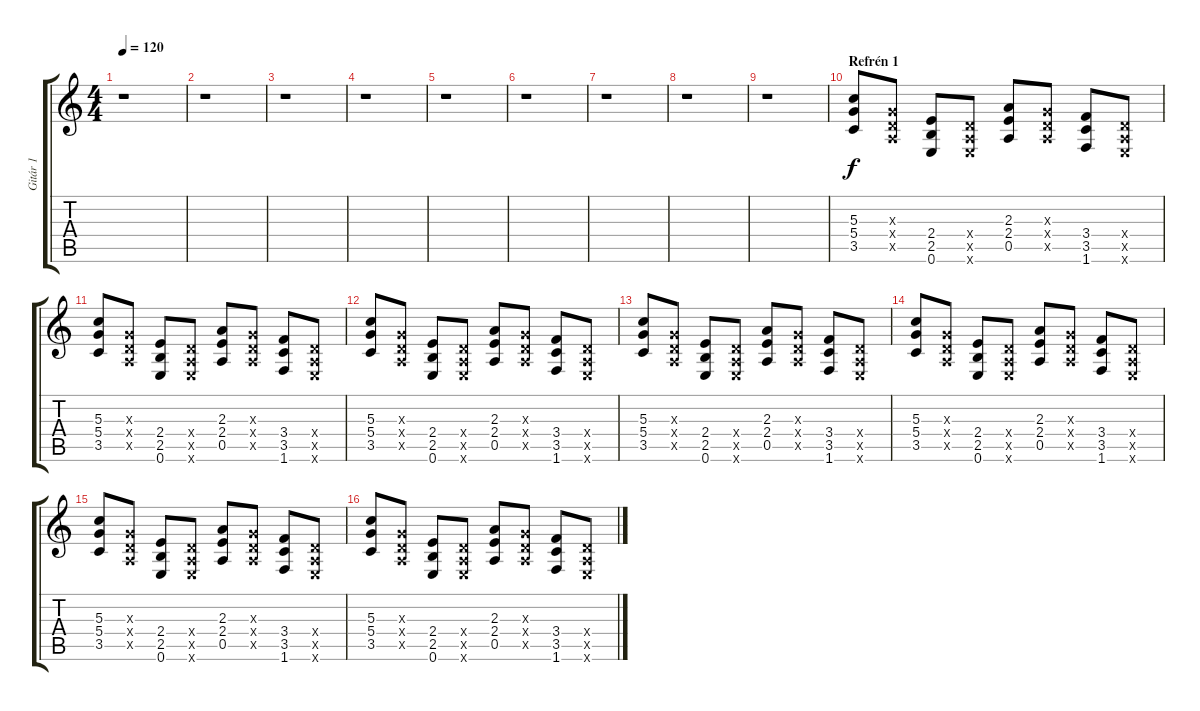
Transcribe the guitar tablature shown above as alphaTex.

\track ("Gitár 1" "Gitár 1") {instrument distortionguitar}
\staff {score tabs}
\tuning (E4 B3 G3 D3 A2 E2) {hide}
\ts (4 4)
\tempo 120
\clef g2
\ks c
r.1{dy f} |
r.1 |
r.1 |
r.1 |
r.1 |
r.1 |
r.1 |
r.1 |
r.1 |
\section ("" "Refrén 1")
(5.3 5.4 3.5).8{volume 16} (0.3{x} 0.4{x} 0.5{x}).8 (2.4 2.5 0.6).8 (0.4{x} 0.5{x} 0.6{x}).8 (2.3 2.4 0.5).8 (0.3{x} 0.4{x} 0.5{x}).8 (3.4 3.5 1.6).8 (0.4{x} 0.5{x} 0.6{x}).8 |
(5.3 5.4 3.5).8 (0.3{x} 0.4{x} 0.5{x}).8 (2.4 2.5 0.6).8 (0.4{x} 0.5{x} 0.6{x}).8 (2.3 2.4 0.5).8 (0.3{x} 0.4{x} 0.5{x}).8 (3.4 3.5 1.6).8 (0.4{x} 0.5{x} 0.6{x}).8 |
(5.3 5.4 3.5).8 (0.3{x} 0.4{x} 0.5{x}).8 (2.4 2.5 0.6).8 (0.4{x} 0.5{x} 0.6{x}).8 (2.3 2.4 0.5).8 (0.3{x} 0.4{x} 0.5{x}).8 (3.4 3.5 1.6).8 (0.4{x} 0.5{x} 0.6{x}).8 |
(5.3 5.4 3.5).8 (0.3{x} 0.4{x} 0.5{x}).8 (2.4 2.5 0.6).8 (0.4{x} 0.5{x} 0.6{x}).8 (2.3 2.4 0.5).8 (0.3{x} 0.4{x} 0.5{x}).8 (3.4 3.5 1.6).8 (0.4{x} 0.5{x} 0.6{x}).8 |
(5.3 5.4 3.5).8 (0.3{x} 0.4{x} 0.5{x}).8 (2.4 2.5 0.6).8 (0.4{x} 0.5{x} 0.6{x}).8 (2.3 2.4 0.5).8 (0.3{x} 0.4{x} 0.5{x}).8 (3.4 3.5 1.6).8 (0.4{x} 0.5{x} 0.6{x}).8 |
(5.3 5.4 3.5).8 (0.3{x} 0.4{x} 0.5{x}).8 (2.4 2.5 0.6).8 (0.4{x} 0.5{x} 0.6{x}).8 (2.3 2.4 0.5).8 (0.3{x} 0.4{x} 0.5{x}).8 (3.4 3.5 1.6).8 (0.4{x} 0.5{x} 0.6{x}).8 |
(5.3 5.4 3.5).8 (0.3{x} 0.4{x} 0.5{x}).8 (2.4 2.5 0.6).8 (0.4{x} 0.5{x} 0.6{x}).8 (2.3 2.4 0.5).8 (0.3{x} 0.4{x} 0.5{x}).8 (3.4 3.5 1.6).8 (0.4{x} 0.5{x} 0.6{x}).8
